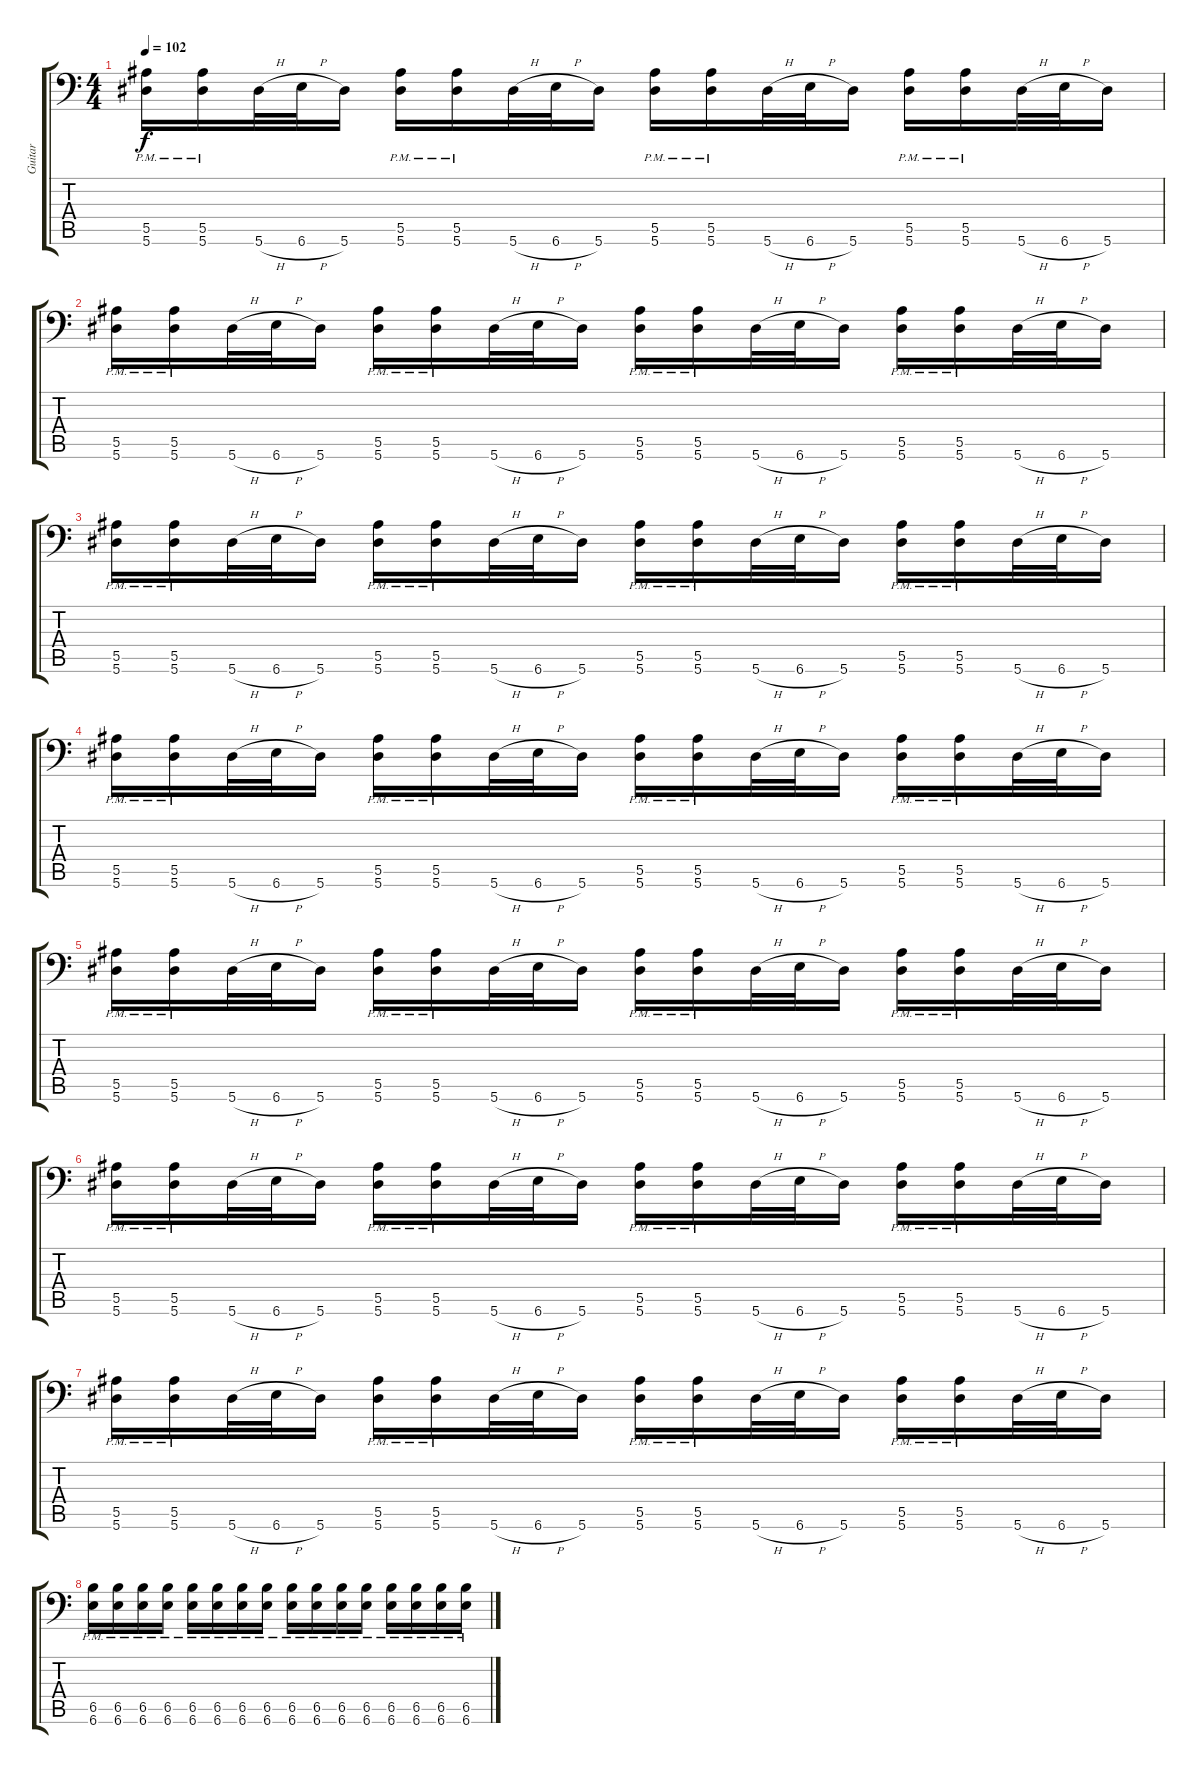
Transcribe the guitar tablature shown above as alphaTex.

\track ("Guitar" "Guitar") {instrument distortionguitar}
\staff {score tabs}
\tuning (C4 G3 Eb3 Bb2 F2 Bb1) {hide}
\ts (4 4)
\tempo 102
\clef f4
\ks c
(5.5{pm} 5.6{pm}).16{dy f} (5.5{pm} 5.6{pm}).16 5.6{h}.32 6.6{h}.32 5.6.16 (5.5{pm} 5.6{pm}).16 (5.5{pm} 5.6{pm}).16 5.6{h}.32 6.6{h}.32 5.6.16 (5.5{pm} 5.6{pm}).16 (5.5{pm} 5.6{pm}).16 5.6{h}.32 6.6{h}.32 5.6.16 (5.5{pm} 5.6{pm}).16 (5.5{pm} 5.6{pm}).16 5.6{h}.32 6.6{h}.32 5.6.16 |
(5.5{pm} 5.6{pm}).16 (5.5{pm} 5.6{pm}).16 5.6{h}.32 6.6{h}.32 5.6.16 (5.5{pm} 5.6{pm}).16 (5.5{pm} 5.6{pm}).16 5.6{h}.32 6.6{h}.32 5.6.16 (5.5{pm} 5.6{pm}).16 (5.5{pm} 5.6{pm}).16 5.6{h}.32 6.6{h}.32 5.6.16 (5.5{pm} 5.6{pm}).16 (5.5{pm} 5.6{pm}).16 5.6{h}.32 6.6{h}.32 5.6.16 |
(5.5{pm} 5.6{pm}).16 (5.5{pm} 5.6{pm}).16 5.6{h}.32 6.6{h}.32 5.6.16 (5.5{pm} 5.6{pm}).16 (5.5{pm} 5.6{pm}).16 5.6{h}.32 6.6{h}.32 5.6.16 (5.5{pm} 5.6{pm}).16 (5.5{pm} 5.6{pm}).16 5.6{h}.32 6.6{h}.32 5.6.16 (5.5{pm} 5.6{pm}).16 (5.5{pm} 5.6{pm}).16 5.6{h}.32 6.6{h}.32 5.6.16 |
(5.5{pm} 5.6{pm}).16 (5.5{pm} 5.6{pm}).16 5.6{h}.32 6.6{h}.32 5.6.16 (5.5{pm} 5.6{pm}).16 (5.5{pm} 5.6{pm}).16 5.6{h}.32 6.6{h}.32 5.6.16 (5.5{pm} 5.6{pm}).16 (5.5{pm} 5.6{pm}).16 5.6{h}.32 6.6{h}.32 5.6.16 (5.5{pm} 5.6{pm}).16 (5.5{pm} 5.6{pm}).16 5.6{h}.32 6.6{h}.32 5.6.16 |
(5.5{pm} 5.6{pm}).16 (5.5{pm} 5.6{pm}).16 5.6{h}.32 6.6{h}.32 5.6.16 (5.5{pm} 5.6{pm}).16 (5.5{pm} 5.6{pm}).16 5.6{h}.32 6.6{h}.32 5.6.16 (5.5{pm} 5.6{pm}).16 (5.5{pm} 5.6{pm}).16 5.6{h}.32 6.6{h}.32 5.6.16 (5.5{pm} 5.6{pm}).16 (5.5{pm} 5.6{pm}).16 5.6{h}.32 6.6{h}.32 5.6.16 |
(5.5{pm} 5.6{pm}).16 (5.5{pm} 5.6{pm}).16 5.6{h}.32 6.6{h}.32 5.6.16 (5.5{pm} 5.6{pm}).16 (5.5{pm} 5.6{pm}).16 5.6{h}.32 6.6{h}.32 5.6.16 (5.5{pm} 5.6{pm}).16 (5.5{pm} 5.6{pm}).16 5.6{h}.32 6.6{h}.32 5.6.16 (5.5{pm} 5.6{pm}).16 (5.5{pm} 5.6{pm}).16 5.6{h}.32 6.6{h}.32 5.6.16 |
(5.5{pm} 5.6{pm}).16 (5.5{pm} 5.6{pm}).16 5.6{h}.32 6.6{h}.32 5.6.16 (5.5{pm} 5.6{pm}).16 (5.5{pm} 5.6{pm}).16 5.6{h}.32 6.6{h}.32 5.6.16 (5.5{pm} 5.6{pm}).16 (5.5{pm} 5.6{pm}).16 5.6{h}.32 6.6{h}.32 5.6.16 (5.5{pm} 5.6{pm}).16 (5.5{pm} 5.6{pm}).16 5.6{h}.32 6.6{h}.32 5.6.16 |
(6.5{pm} 6.6{pm}).16 (6.5{pm} 6.6{pm}).16 (6.5{pm} 6.6{pm}).16 (6.5{pm} 6.6{pm}).16 (6.5{pm} 6.6{pm}).16 (6.5{pm} 6.6{pm}).16 (6.5{pm} 6.6{pm}).16 (6.5{pm} 6.6{pm}).16 (6.5{pm} 6.6{pm}).16 (6.5{pm} 6.6{pm}).16 (6.5{pm} 6.6{pm}).16 (6.5{pm} 6.6{pm}).16 (6.5{pm} 6.6{pm}).16 (6.5{pm} 6.6{pm}).16 (6.5{pm} 6.6{pm}).16 (6.5{pm} 6.6{pm}).16
